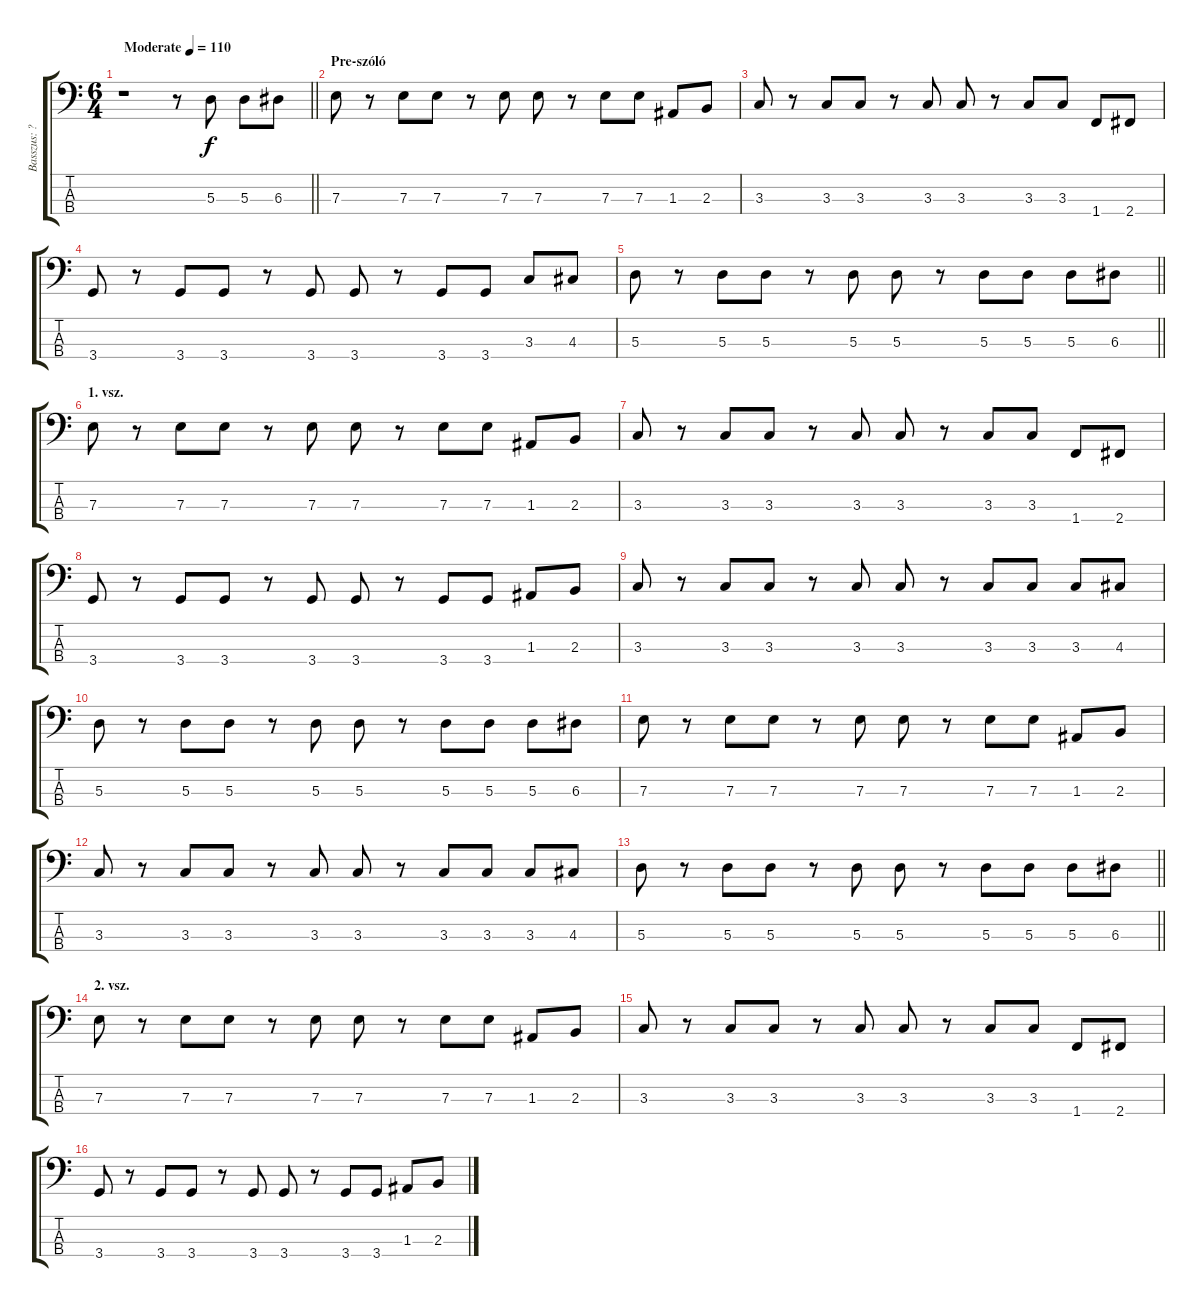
\track ("Basszus: ?" "Basszus: ?") {instrument electricbassfinger}
\staff {score tabs}
\tuning (G2 D2 A1 E1) {hide}
\ts (6 4)
\tempo (110 "Moderate")
\clef f4
\barLineRight lightlight
\ks c
r.1{dy f instrument electricbassfinger} r.8 5.3.8 5.3.8 6.3.8 |
\section ("" "Pre-szóló")
7.3.8 r.8 7.3.8 7.3.8 r.8 7.3.8 7.3.8 r.8 7.3.8 7.3.8 1.3.8 2.3.8 |
3.3.8 r.8 3.3.8 3.3.8 r.8 3.3.8 3.3.8 r.8 3.3.8 3.3.8 1.4.8 2.4.8 |
3.4.8 r.8 3.4.8 3.4.8 r.8 3.4.8 3.4.8 r.8 3.4.8 3.4.8 3.3.8 4.3.8 |
\barLineRight lightlight
5.3.8 r.8 5.3.8 5.3.8 r.8 5.3.8 5.3.8 r.8 5.3.8 5.3.8 5.3.8 6.3.8 |
\section ("" "1. vsz.")
7.3.8 r.8 7.3.8 7.3.8 r.8 7.3.8 7.3.8 r.8 7.3.8 7.3.8 1.3.8 2.3.8 |
3.3.8 r.8 3.3.8 3.3.8 r.8 3.3.8 3.3.8 r.8 3.3.8 3.3.8 1.4.8 2.4.8 |
3.4.8 r.8 3.4.8 3.4.8 r.8 3.4.8 3.4.8 r.8 3.4.8 3.4.8 1.3.8 2.3.8 |
3.3.8 r.8 3.3.8 3.3.8 r.8 3.3.8 3.3.8 r.8 3.3.8 3.3.8 3.3.8 4.3.8 |
5.3.8 r.8 5.3.8 5.3.8 r.8 5.3.8 5.3.8 r.8 5.3.8 5.3.8 5.3.8 6.3.8 |
7.3.8 r.8 7.3.8 7.3.8 r.8 7.3.8 7.3.8 r.8 7.3.8 7.3.8 1.3.8 2.3.8 |
3.3.8 r.8 3.3.8 3.3.8 r.8 3.3.8 3.3.8 r.8 3.3.8 3.3.8 3.3.8 4.3.8 |
\barLineRight lightlight
5.3.8 r.8 5.3.8 5.3.8 r.8 5.3.8 5.3.8 r.8 5.3.8 5.3.8 5.3.8 6.3.8 |
\section ("" "2. vsz.")
7.3.8 r.8 7.3.8 7.3.8 r.8 7.3.8 7.3.8 r.8 7.3.8 7.3.8 1.3.8 2.3.8 |
3.3.8 r.8 3.3.8 3.3.8 r.8 3.3.8 3.3.8 r.8 3.3.8 3.3.8 1.4.8 2.4.8 |
3.4.8 r.8 3.4.8 3.4.8 r.8 3.4.8 3.4.8 r.8 3.4.8 3.4.8 1.3.8 2.3.8
